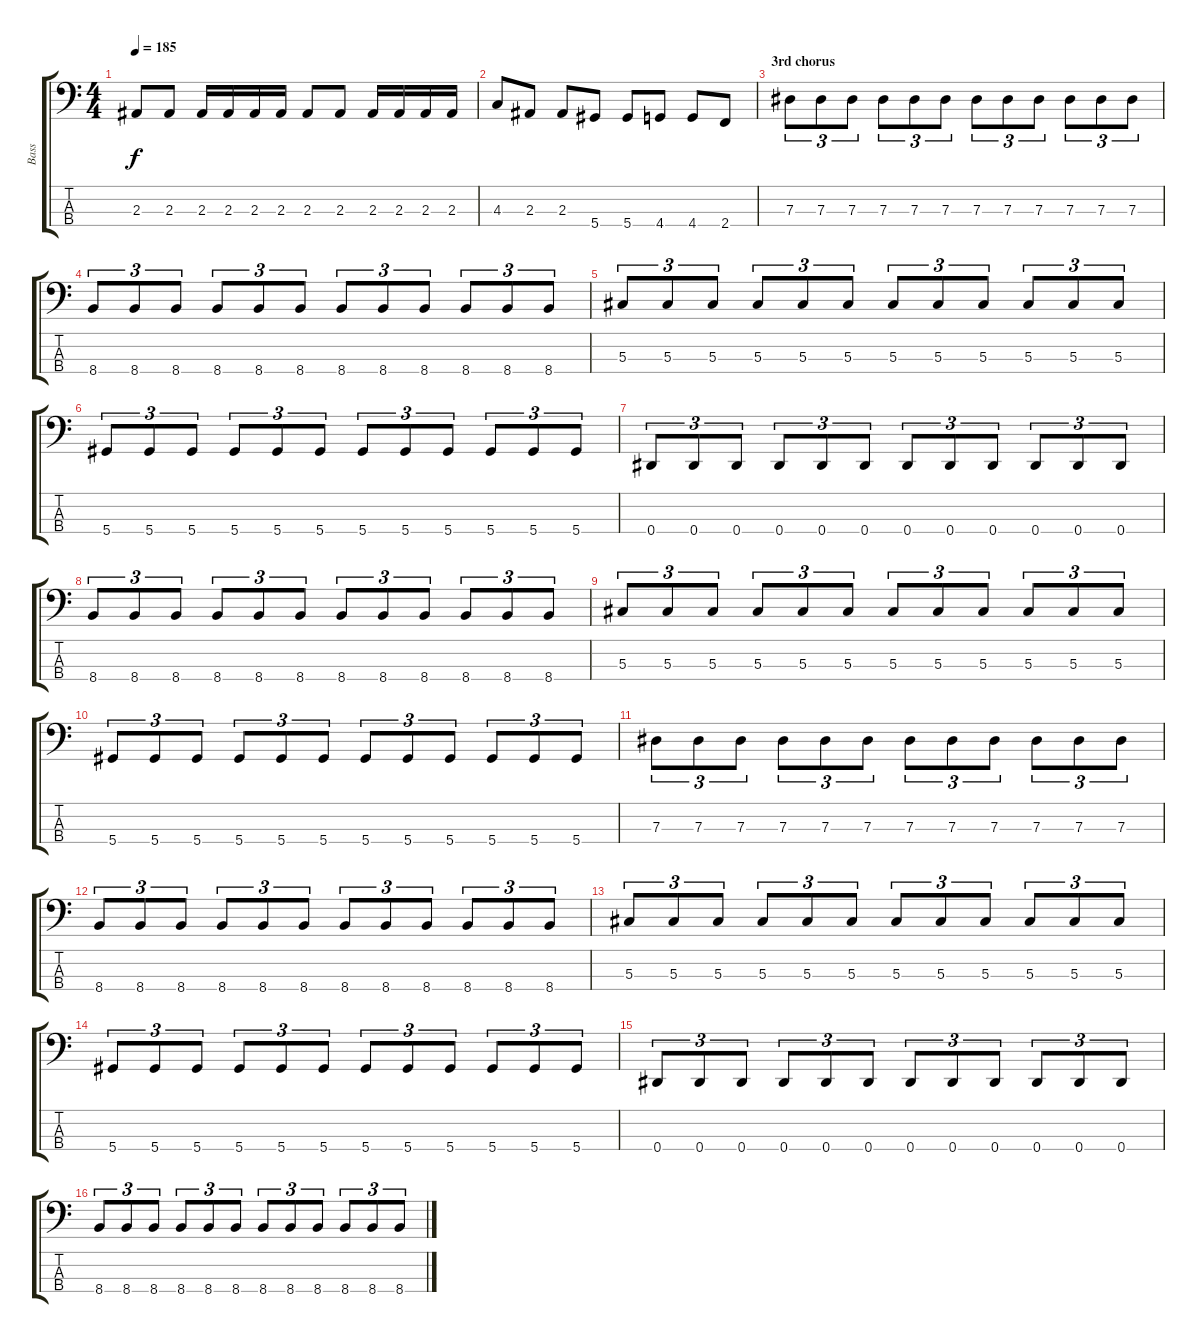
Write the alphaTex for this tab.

\track ("Bass" "Bass") {instrument electricbassfinger}
\staff {score tabs}
\tuning (Gb2 Db2 Ab1 Eb1) {hide}
\ts (4 4)
\tempo 185
\clef f4
\ks c
2.3.8{dy f} 2.3.8 2.3.16 2.3.16 2.3.16 2.3.16 2.3.8 2.3.8 2.3.16 2.3.16 2.3.16 2.3.16 |
4.3.8 2.3.8 2.3.8 5.4.8 5.4.8 4.4.8 4.4.8 2.4.8 |
\section ("" "3rd chorus")
7.3.8{tu (3 2)} 7.3.8{tu (3 2)} 7.3.8{tu (3 2)} 7.3.8{tu (3 2)} 7.3.8{tu (3 2)} 7.3.8{tu (3 2)} 7.3.8{tu (3 2)} 7.3.8{tu (3 2)} 7.3.8{tu (3 2)} 7.3.8{tu (3 2)} 7.3.8{tu (3 2)} 7.3.8{tu (3 2)} |
8.4.8{tu (3 2)} 8.4.8{tu (3 2)} 8.4.8{tu (3 2)} 8.4.8{tu (3 2)} 8.4.8{tu (3 2)} 8.4.8{tu (3 2)} 8.4.8{tu (3 2)} 8.4.8{tu (3 2)} 8.4.8{tu (3 2)} 8.4.8{tu (3 2)} 8.4.8{tu (3 2)} 8.4.8{tu (3 2)} |
5.3.8{tu (3 2)} 5.3.8{tu (3 2)} 5.3.8{tu (3 2)} 5.3.8{tu (3 2)} 5.3.8{tu (3 2)} 5.3.8{tu (3 2)} 5.3.8{tu (3 2)} 5.3.8{tu (3 2)} 5.3.8{tu (3 2)} 5.3.8{tu (3 2)} 5.3.8{tu (3 2)} 5.3.8{tu (3 2)} |
5.4.8{tu (3 2)} 5.4.8{tu (3 2)} 5.4.8{tu (3 2)} 5.4.8{tu (3 2)} 5.4.8{tu (3 2)} 5.4.8{tu (3 2)} 5.4.8{tu (3 2)} 5.4.8{tu (3 2)} 5.4.8{tu (3 2)} 5.4.8{tu (3 2)} 5.4.8{tu (3 2)} 5.4.8{tu (3 2)} |
0.4.8{tu (3 2)} 0.4.8{tu (3 2)} 0.4.8{tu (3 2)} 0.4.8{tu (3 2)} 0.4.8{tu (3 2)} 0.4.8{tu (3 2)} 0.4.8{tu (3 2)} 0.4.8{tu (3 2)} 0.4.8{tu (3 2)} 0.4.8{tu (3 2)} 0.4.8{tu (3 2)} 0.4.8{tu (3 2)} |
8.4.8{tu (3 2)} 8.4.8{tu (3 2)} 8.4.8{tu (3 2)} 8.4.8{tu (3 2)} 8.4.8{tu (3 2)} 8.4.8{tu (3 2)} 8.4.8{tu (3 2)} 8.4.8{tu (3 2)} 8.4.8{tu (3 2)} 8.4.8{tu (3 2)} 8.4.8{tu (3 2)} 8.4.8{tu (3 2)} |
5.3.8{tu (3 2)} 5.3.8{tu (3 2)} 5.3.8{tu (3 2)} 5.3.8{tu (3 2)} 5.3.8{tu (3 2)} 5.3.8{tu (3 2)} 5.3.8{tu (3 2)} 5.3.8{tu (3 2)} 5.3.8{tu (3 2)} 5.3.8{tu (3 2)} 5.3.8{tu (3 2)} 5.3.8{tu (3 2)} |
5.4.8{tu (3 2)} 5.4.8{tu (3 2)} 5.4.8{tu (3 2)} 5.4.8{tu (3 2)} 5.4.8{tu (3 2)} 5.4.8{tu (3 2)} 5.4.8{tu (3 2)} 5.4.8{tu (3 2)} 5.4.8{tu (3 2)} 5.4.8{tu (3 2)} 5.4.8{tu (3 2)} 5.4.8{tu (3 2)} |
7.3.8{tu (3 2)} 7.3.8{tu (3 2)} 7.3.8{tu (3 2)} 7.3.8{tu (3 2)} 7.3.8{tu (3 2)} 7.3.8{tu (3 2)} 7.3.8{tu (3 2)} 7.3.8{tu (3 2)} 7.3.8{tu (3 2)} 7.3.8{tu (3 2)} 7.3.8{tu (3 2)} 7.3.8{tu (3 2)} |
8.4.8{tu (3 2)} 8.4.8{tu (3 2)} 8.4.8{tu (3 2)} 8.4.8{tu (3 2)} 8.4.8{tu (3 2)} 8.4.8{tu (3 2)} 8.4.8{tu (3 2)} 8.4.8{tu (3 2)} 8.4.8{tu (3 2)} 8.4.8{tu (3 2)} 8.4.8{tu (3 2)} 8.4.8{tu (3 2)} |
5.3.8{tu (3 2)} 5.3.8{tu (3 2)} 5.3.8{tu (3 2)} 5.3.8{tu (3 2)} 5.3.8{tu (3 2)} 5.3.8{tu (3 2)} 5.3.8{tu (3 2)} 5.3.8{tu (3 2)} 5.3.8{tu (3 2)} 5.3.8{tu (3 2)} 5.3.8{tu (3 2)} 5.3.8{tu (3 2)} |
5.4.8{tu (3 2)} 5.4.8{tu (3 2)} 5.4.8{tu (3 2)} 5.4.8{tu (3 2)} 5.4.8{tu (3 2)} 5.4.8{tu (3 2)} 5.4.8{tu (3 2)} 5.4.8{tu (3 2)} 5.4.8{tu (3 2)} 5.4.8{tu (3 2)} 5.4.8{tu (3 2)} 5.4.8{tu (3 2)} |
0.4.8{tu (3 2)} 0.4.8{tu (3 2)} 0.4.8{tu (3 2)} 0.4.8{tu (3 2)} 0.4.8{tu (3 2)} 0.4.8{tu (3 2)} 0.4.8{tu (3 2)} 0.4.8{tu (3 2)} 0.4.8{tu (3 2)} 0.4.8{tu (3 2)} 0.4.8{tu (3 2)} 0.4.8{tu (3 2)} |
8.4.8{tu (3 2)} 8.4.8{tu (3 2)} 8.4.8{tu (3 2)} 8.4.8{tu (3 2)} 8.4.8{tu (3 2)} 8.4.8{tu (3 2)} 8.4.8{tu (3 2)} 8.4.8{tu (3 2)} 8.4.8{tu (3 2)} 8.4.8{tu (3 2)} 8.4.8{tu (3 2)} 8.4.8{tu (3 2)}
